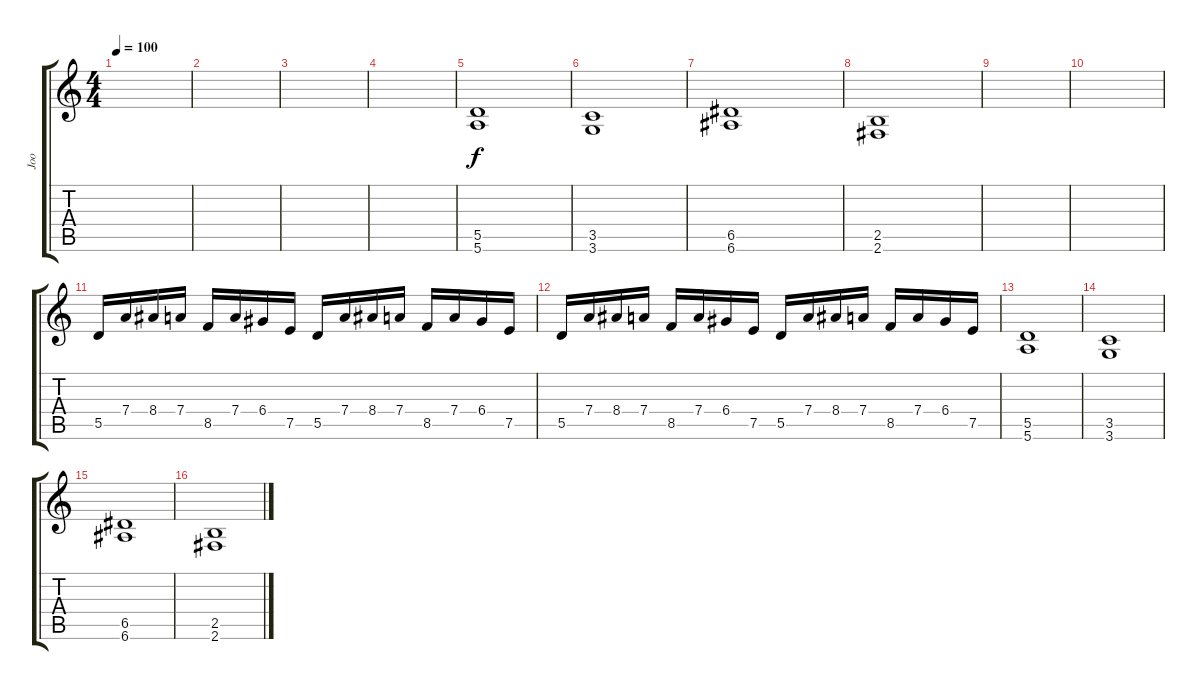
\track ("Joo" "Joo") {instrument distortionguitar}
\staff {score tabs}
\tuning (E4 B3 G3 D3 A2 E2) {hide}
\ts (4 4)
\tempo 100
\clef g2
\ks c
|
|
|
|
(5.5 5.6).1 |
(3.5 3.6).1 |
(6.5 6.6).1 |
(2.5 2.6).1 |
|
|
5.5.16 7.4.16 8.4.16 7.4.16 8.5.16 7.4.16 6.4.16 7.5.16 5.5.16 7.4.16 8.4.16 7.4.16 8.5.16 7.4.16 6.4.16 7.5.16 |
5.5.16 7.4.16 8.4.16 7.4.16 8.5.16 7.4.16 6.4.16 7.5.16 5.5.16 7.4.16 8.4.16 7.4.16 8.5.16 7.4.16 6.4.16 7.5.16 |
(5.5 5.6).1 |
(3.5 3.6).1 |
(6.5 6.6).1 |
(2.5 2.6).1
